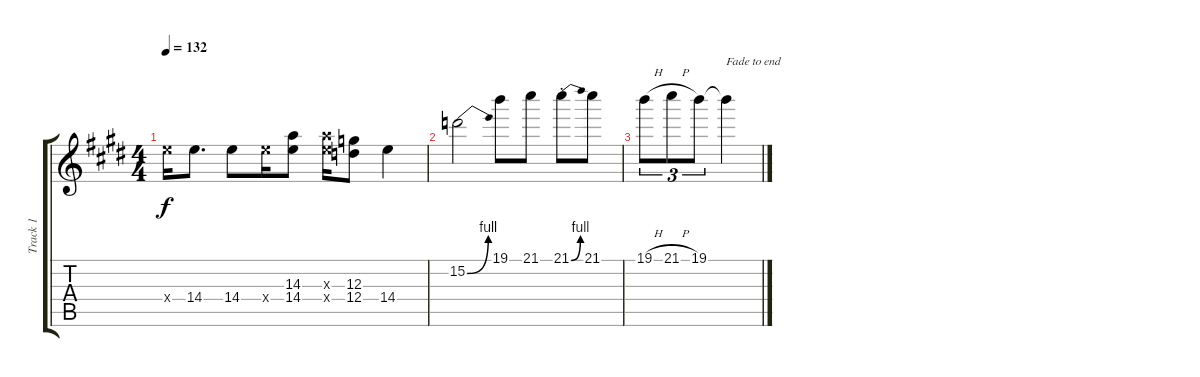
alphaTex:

\track ("Track 1" "Track 1") {instrument distortionguitar}
\staff {score tabs}
\tuning (E4 B3 G3 D3 A2 E2) {hide}
\ts (4 4)
\tempo 132
\clef g2
\ks e
14.4{x}.16{dy f} 14.4.8{d} 14.4.8 14.4{x}.16 (14.3 14.4).8 (14.3{x} 14.4{x}).16 (12.3 12.4).8 14.4.4 |
15.2{be (bend 0 0 60 4)}.2 19.1.8 21.1.8 21.1{be (bend 0 0 60 4) st}.8 21.1.8 |
19.1{h}.8{tu (3 2)} 21.1{h}.8{tu (3 2)} 19.1.8{tu (3 2)} 19.1{t}.4{txt "Fade to end"}
